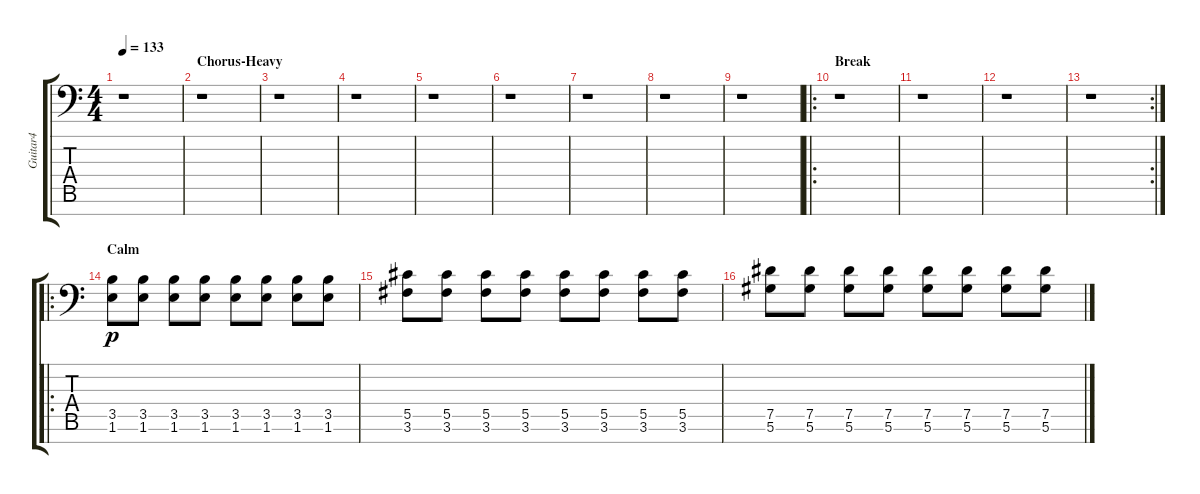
\track ("Guitar4" "Guitar4") {instrument acousticguitarsteel}
\staff {score tabs}
\tuning (Eb4 Bb3 Gb3 Db3 Ab2 Eb2 Ab1) {hide}
\ts (4 4)
\tempo 133
\clef f4
\ks c
r.1{dy p} |
\section ("" "Chorus-Heavy")
r.1 |
r.1 |
r.1 |
r.1 |
r.1 |
r.1 |
r.1 |
r.1 |
\ro
\section ("" "Break")
r.1 |
r.1 |
r.1 |
\rc 2
r.1 |
\ro
\section ("" "Calm")
(3.5 1.6).8 (3.5 1.6).8 (3.5 1.6).8 (3.5 1.6).8 (3.5 1.6).8 (3.5 1.6).8 (3.5 1.6).8 (3.5 1.6).8 |
(5.5 3.6).8 (5.5 3.6).8 (5.5 3.6).8 (5.5 3.6).8 (5.5 3.6).8 (5.5 3.6).8 (5.5 3.6).8 (5.5 3.6).8 |
(7.5 5.6).8 (7.5 5.6).8 (7.5 5.6).8 (7.5 5.6).8 (7.5 5.6).8 (7.5 5.6).8 (7.5 5.6).8 (7.5 5.6).8
